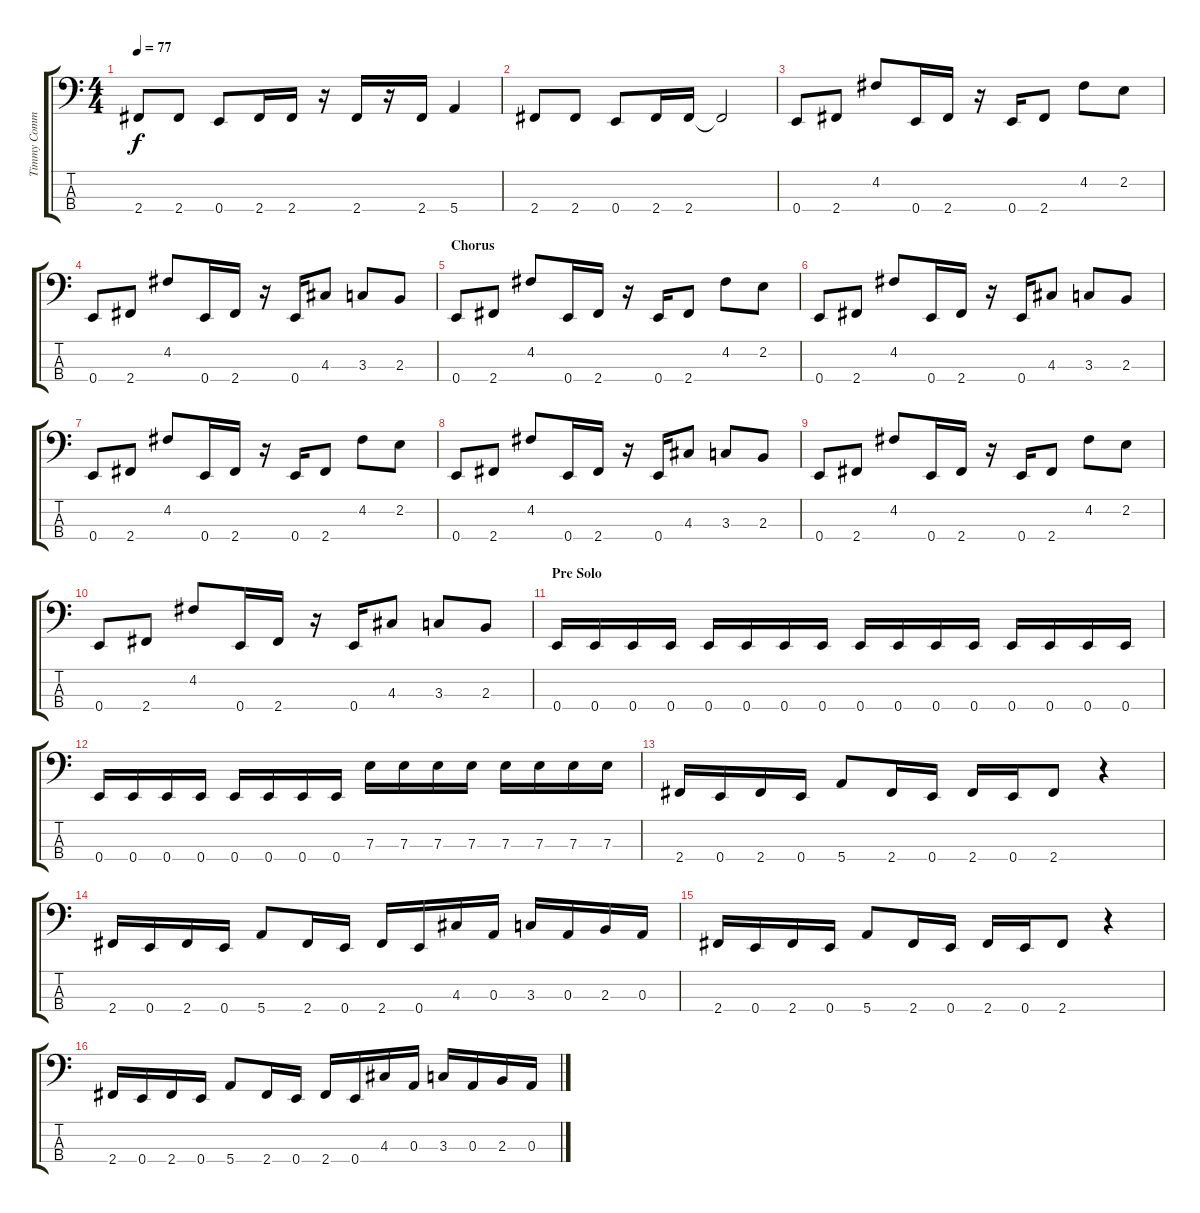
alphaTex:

\track ("Timmy Commerford / Bass" "Timmy Comm") {instrument slapbass2}
\staff {score tabs}
\tuning (G2 D2 A1 E1) {hide}
\ts (4 4)
\tempo 77
\clef f4
\ks c
2.4.8{dy f} 2.4.8 0.4.8 2.4.16 2.4.16 r.16 2.4.16 r.16 2.4.16 5.4.4 |
2.4.8 2.4.8 0.4.8 2.4.16 2.4.16 2.4{t}.2 |
0.4.8 2.4.8 4.2.8 0.4.16 2.4.16 r.16 0.4.16 2.4.8 4.2.8 2.2.8 |
0.4.8 2.4.8 4.2.8 0.4.16 2.4.16 r.16 0.4.16 4.3.8 3.3.8 2.3.8 |
\section ("" "Chorus")
0.4.8 2.4.8 4.2.8 0.4.16 2.4.16 r.16 0.4.16 2.4.8 4.2.8 2.2.8 |
0.4.8 2.4.8 4.2.8 0.4.16 2.4.16 r.16 0.4.16 4.3.8 3.3.8 2.3.8 |
0.4.8 2.4.8 4.2.8 0.4.16 2.4.16 r.16 0.4.16 2.4.8 4.2.8 2.2.8 |
0.4.8 2.4.8 4.2.8 0.4.16 2.4.16 r.16 0.4.16 4.3.8 3.3.8 2.3.8 |
0.4.8 2.4.8 4.2.8 0.4.16 2.4.16 r.16 0.4.16 2.4.8 4.2.8 2.2.8 |
0.4.8 2.4.8 4.2.8 0.4.16 2.4.16 r.16 0.4.16 4.3.8 3.3.8 2.3.8 |
\section ("" "Pre Solo")
0.4.16 0.4.16 0.4.16 0.4.16 0.4.16 0.4.16 0.4.16 0.4.16 0.4.16 0.4.16 0.4.16 0.4.16 0.4.16 0.4.16 0.4.16 0.4.16 |
0.4.16 0.4.16 0.4.16 0.4.16 0.4.16 0.4.16 0.4.16 0.4.16 7.3.16 7.3.16 7.3.16 7.3.16 7.3.16 7.3.16 7.3.16 7.3.16 |
2.4.16 0.4.16 2.4.16 0.4.16 5.4.8 2.4.16 0.4.16 2.4.16 0.4.16 2.4.8 r.4 |
2.4.16 0.4.16 2.4.16 0.4.16 5.4.8 2.4.16 0.4.16 2.4.16 0.4.16 4.3.16 0.3.16 3.3.16 0.3.16 2.3.16 0.3.16 |
2.4.16 0.4.16 2.4.16 0.4.16 5.4.8 2.4.16 0.4.16 2.4.16 0.4.16 2.4.8 r.4 |
2.4.16 0.4.16 2.4.16 0.4.16 5.4.8 2.4.16 0.4.16 2.4.16 0.4.16 4.3.16 0.3.16 3.3.16 0.3.16 2.3.16 0.3.16
